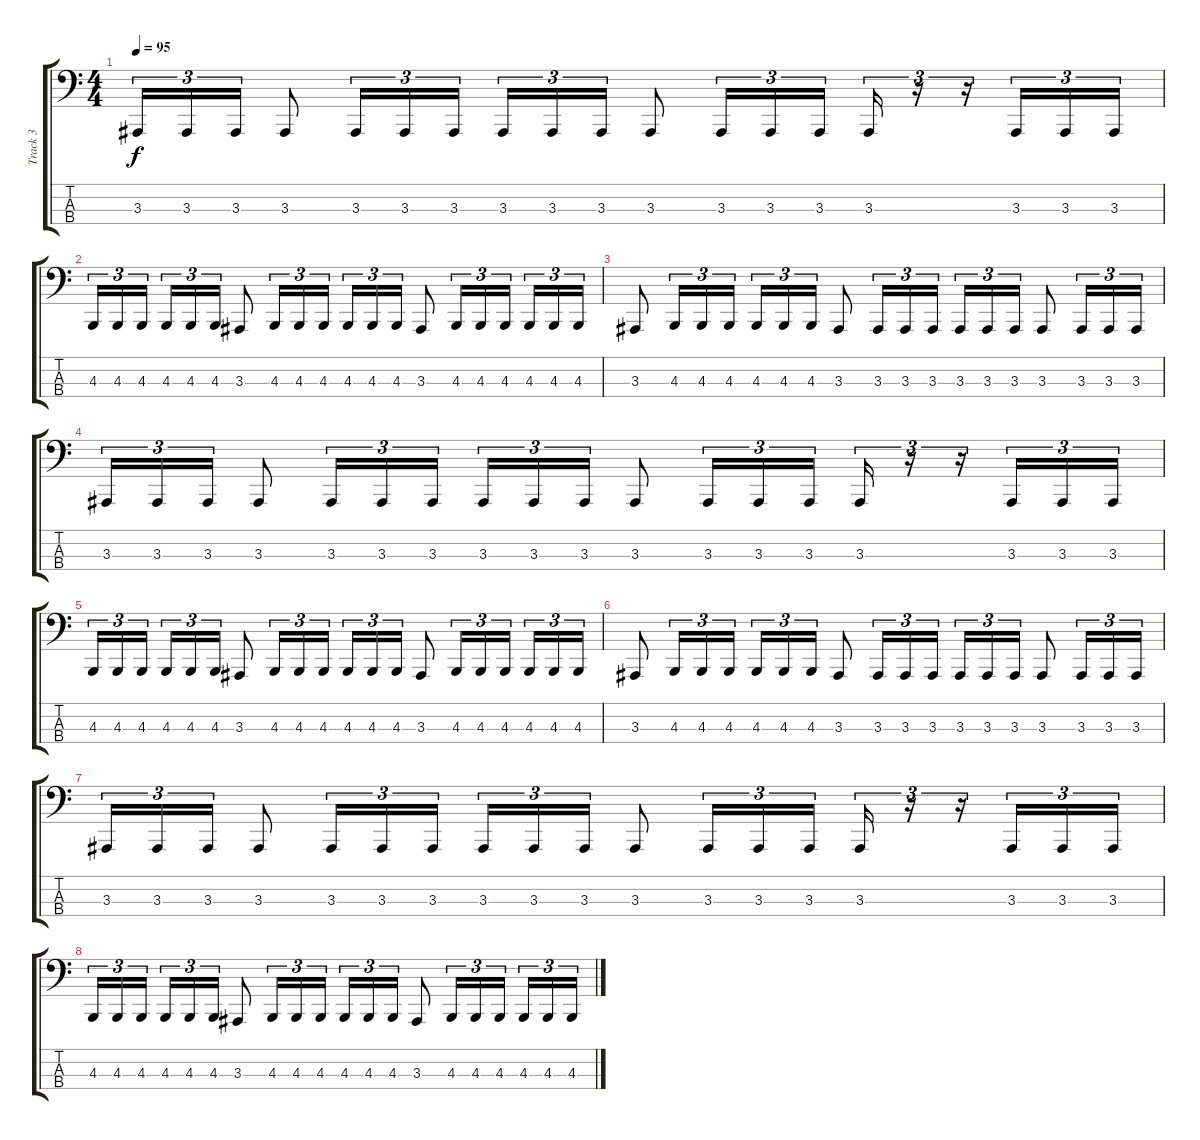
\track ("Track 3" "Track 3") {instrument lead8bassandlead}
\staff {score tabs}
\tuning (F2 C2 G1 C1) {hide}
\ts (4 4)
\tempo 95
\clef f4
\ks c
3.3.16{tu (3 2) dy f} 3.3.16{tu (3 2)} 3.3.16{tu (3 2)} 3.3.8 3.3.16{tu (3 2)} 3.3.16{tu (3 2)} 3.3.16{tu (3 2) beam splitsecondary} 3.3.16{tu (3 2)} 3.3.16{tu (3 2)} 3.3.16{tu (3 2)} 3.3.8 3.3.16{tu (3 2)} 3.3.16{tu (3 2)} 3.3.16{tu (3 2)} 3.3.16{tu (3 2)} r.16{tu (3 2)} r.16{tu (3 2)} 3.3.16{tu (3 2)} 3.3.16{tu (3 2)} 3.3.16{tu (3 2)} |
4.3.16{tu (3 2)} 4.3.16{tu (3 2)} 4.3.16{tu (3 2) beam splitsecondary} 4.3.16{tu (3 2)} 4.3.16{tu (3 2)} 4.3.16{tu (3 2)} 3.3.8 4.3.16{tu (3 2)} 4.3.16{tu (3 2)} 4.3.16{tu (3 2)} 4.3.16{tu (3 2)} 4.3.16{tu (3 2)} 4.3.16{tu (3 2)} 3.3.8 4.3.16{tu (3 2)} 4.3.16{tu (3 2)} 4.3.16{tu (3 2) beam splitsecondary} 4.3.16{tu (3 2)} 4.3.16{tu (3 2)} 4.3.16{tu (3 2)} |
3.3.8 4.3.16{tu (3 2)} 4.3.16{tu (3 2)} 4.3.16{tu (3 2)} 4.3.16{tu (3 2)} 4.3.16{tu (3 2)} 4.3.16{tu (3 2)} 3.3.8 3.3.16{tu (3 2)} 3.3.16{tu (3 2)} 3.3.16{tu (3 2) beam splitsecondary} 3.3.16{tu (3 2)} 3.3.16{tu (3 2)} 3.3.16{tu (3 2)} 3.3.8 3.3.16{tu (3 2)} 3.3.16{tu (3 2)} 3.3.16{tu (3 2)} |
3.3.16{tu (3 2)} 3.3.16{tu (3 2)} 3.3.16{tu (3 2)} 3.3.8 3.3.16{tu (3 2)} 3.3.16{tu (3 2)} 3.3.16{tu (3 2) beam splitsecondary} 3.3.16{tu (3 2)} 3.3.16{tu (3 2)} 3.3.16{tu (3 2)} 3.3.8 3.3.16{tu (3 2)} 3.3.16{tu (3 2)} 3.3.16{tu (3 2)} 3.3.16{tu (3 2)} r.16{tu (3 2)} r.16{tu (3 2)} 3.3.16{tu (3 2)} 3.3.16{tu (3 2)} 3.3.16{tu (3 2)} |
4.3.16{tu (3 2)} 4.3.16{tu (3 2)} 4.3.16{tu (3 2) beam splitsecondary} 4.3.16{tu (3 2)} 4.3.16{tu (3 2)} 4.3.16{tu (3 2)} 3.3.8 4.3.16{tu (3 2)} 4.3.16{tu (3 2)} 4.3.16{tu (3 2)} 4.3.16{tu (3 2)} 4.3.16{tu (3 2)} 4.3.16{tu (3 2)} 3.3.8 4.3.16{tu (3 2)} 4.3.16{tu (3 2)} 4.3.16{tu (3 2) beam splitsecondary} 4.3.16{tu (3 2)} 4.3.16{tu (3 2)} 4.3.16{tu (3 2)} |
3.3.8 4.3.16{tu (3 2)} 4.3.16{tu (3 2)} 4.3.16{tu (3 2)} 4.3.16{tu (3 2)} 4.3.16{tu (3 2)} 4.3.16{tu (3 2)} 3.3.8 3.3.16{tu (3 2)} 3.3.16{tu (3 2)} 3.3.16{tu (3 2) beam splitsecondary} 3.3.16{tu (3 2)} 3.3.16{tu (3 2)} 3.3.16{tu (3 2)} 3.3.8 3.3.16{tu (3 2)} 3.3.16{tu (3 2)} 3.3.16{tu (3 2)} |
3.3.16{tu (3 2)} 3.3.16{tu (3 2)} 3.3.16{tu (3 2)} 3.3.8 3.3.16{tu (3 2)} 3.3.16{tu (3 2)} 3.3.16{tu (3 2) beam splitsecondary} 3.3.16{tu (3 2)} 3.3.16{tu (3 2)} 3.3.16{tu (3 2)} 3.3.8 3.3.16{tu (3 2)} 3.3.16{tu (3 2)} 3.3.16{tu (3 2)} 3.3.16{tu (3 2)} r.16{tu (3 2)} r.16{tu (3 2)} 3.3.16{tu (3 2)} 3.3.16{tu (3 2)} 3.3.16{tu (3 2)} |
4.3.16{tu (3 2)} 4.3.16{tu (3 2)} 4.3.16{tu (3 2) beam splitsecondary} 4.3.16{tu (3 2)} 4.3.16{tu (3 2)} 4.3.16{tu (3 2)} 3.3.8 4.3.16{tu (3 2)} 4.3.16{tu (3 2)} 4.3.16{tu (3 2)} 4.3.16{tu (3 2)} 4.3.16{tu (3 2)} 4.3.16{tu (3 2)} 3.3.8 4.3.16{tu (3 2)} 4.3.16{tu (3 2)} 4.3.16{tu (3 2) beam splitsecondary} 4.3.16{tu (3 2)} 4.3.16{tu (3 2)} 4.3.16{tu (3 2)}
